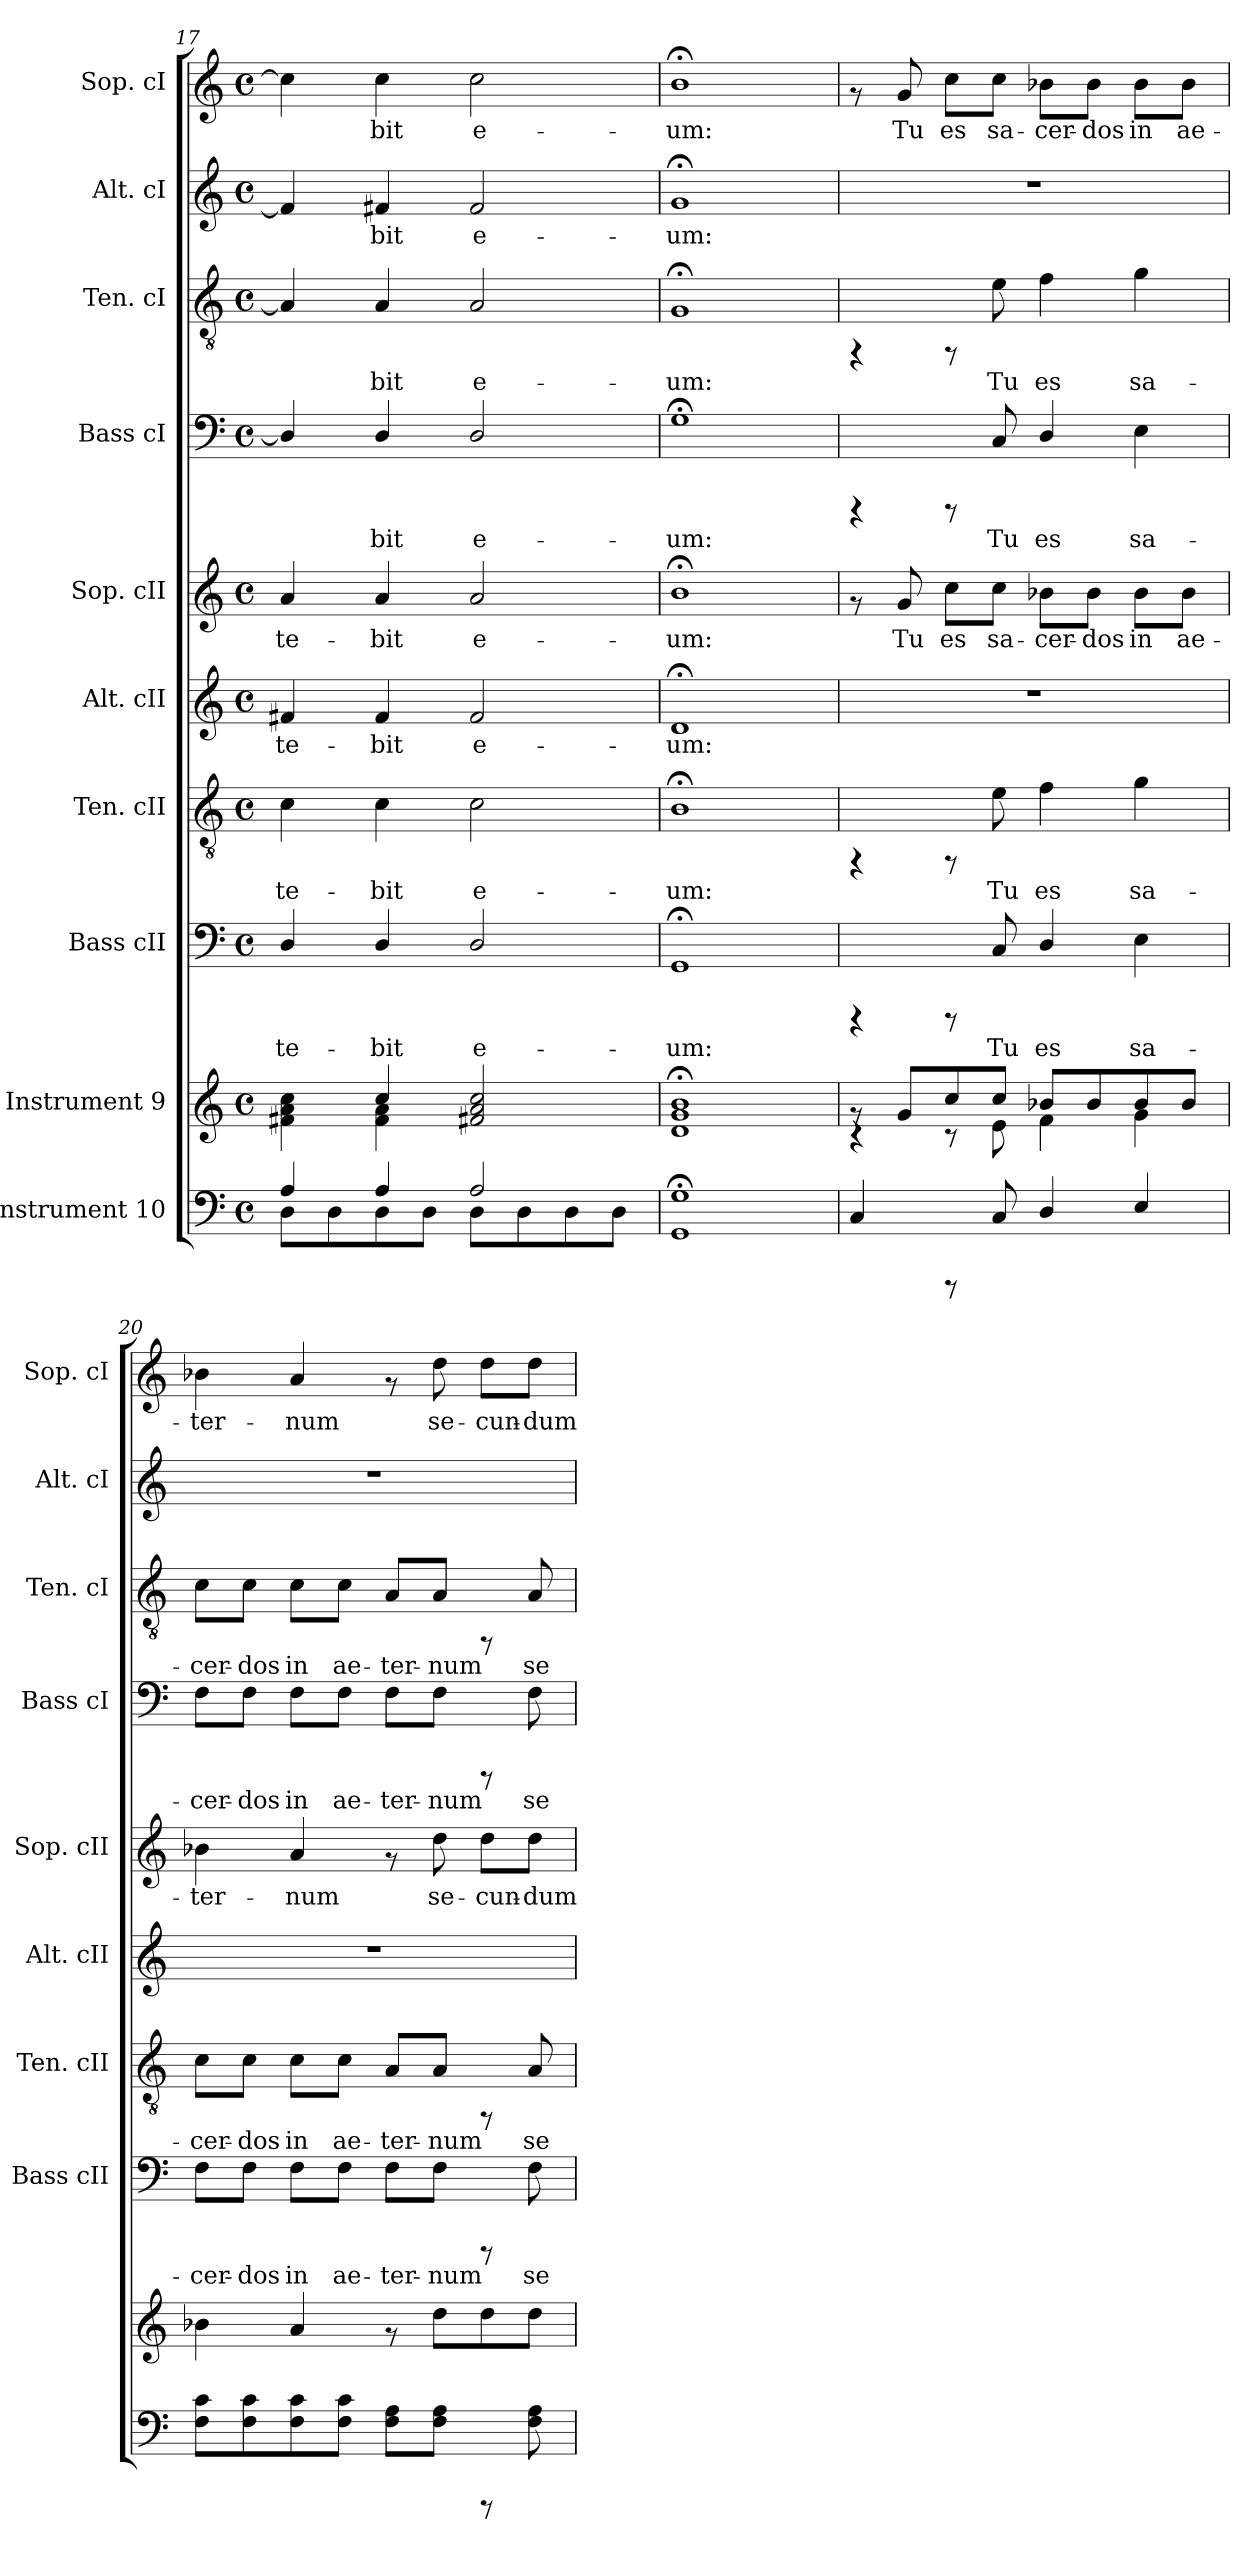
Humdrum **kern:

**kern	**kern	**kern	**text	**kern	**text	**kern	**text	**kern	**text	**kern	**text	**kern	**text	**kern	**text	**kern	**text
*part10	*part9	*part8	*part8	*part7	*part7	*part6	*part6	*part5	*part5	*part4	*part4	*part3	*part3	*part2	*part2	*part1	*part1
*staff10	*staff9	*staff8	*staff8	*staff7	*staff7	*staff6	*staff6	*staff5	*staff5	*staff4	*staff4	*staff3	*staff3	*staff2	*staff2	*staff1	*staff1
*I"Instrument 10	*I"Instrument 9	*I"Bass cII	*	*I"Ten. cII	*	*I"Alt. cII	*	*I"Sop. cII	*	*I"Bass cI	*	*I"Ten. cI	*	*I"Alt. cI	*	*I"Sop. cI	*
*	*	*I'Bass cII	*	*I'Ten. cII	*	*I'Alt. cII	*	*I'Sop. cII	*	*I'Bass cI	*	*I'Ten. cI	*	*I'Alt. cI	*	*I'Sop. cI	*
!!LO:PB:g=z
*clefF4	*clefG2	*clefF4	*	*clefGv2	*	*clefG2	*	*clefG2	*	*clefF4	*	*clefGv2	*	*clefG2	*	*clefG2	*
*k[]	*k[]	*k[]	*	*k[]	*	*k[]	*	*k[]	*	*k[]	*	*k[]	*	*k[]	*	*k[]	*
*C:	*C:	*C:	*	*C:	*	*C:	*	*C:	*	*C:	*	*C:	*	*C:	*	*C:	*
*M4/4	*M4/4	*M4/4	*	*M4/4	*	*M4/4	*	*M4/4	*	*M4/4	*	*M4/4	*	*M4/4	*	*M4/4	*
*met(c)	*met(c)	*met(c)	*	*met(c)	*	*met(c)	*	*met(c)	*	*met(c)	*	*met(c)	*	*met(c)	*	*met(c)	*
=17	=17	=17	=17	=17	=17	=17	=17	=17	=17	=17	=17	=17	=17	=17	=17	=17	=17
*^	*^	*	*	*	*	*	*	*	*	*	*	*	*	*	*	*	*
!	!	!	!	!	!LO:LY:b:cj	!	!LO:LY:b:cj	!	!LO:LY:b:cj	!	!LO:LY:b:cj	!	!LO:LY:b:cj	!	!LO:LY:b:cj	!	!LO:LY:b:cj	!	!LO:LY:b:cj
4A/	8D\L	4ryy	4cc\ 4a\ 4f#X\	4D/	-te-	4c\	-te-	4f#X/	-te-	4a/	-te-	4D/]	--	4A/]	--	4f#/]	--	4cc\]	--
.	8D\	.	.	.	.	.	.	.	.	.	.	.	.	.	.	.	.	.	.
!	!	!	!	!	!LO:LY:b:cj	!	!LO:LY:b:cj	!	!LO:LY:b:cj	!	!LO:LY:b:cj	!	!LO:LY:b:cj	!	!LO:LY:b:cj	!	!LO:LY:b:cj	!	!LO:LY:b:cj
4A/	8D\	4cc/	4a\ 4f#\	4D/	-bit	4c\	-bit	4f#/	-bit	4a/	-bit	4D/	-bit	4A/	-bit	4f#X/	-bit	4cc\	-bit
.	8D\J	.	.	.	.	.	.	.	.	.	.	.	.	.	.	.	.	.	.
!	!	!	!	!	!LO:LY:b:cj	!	!LO:LY:b:cj	!	!LO:LY:b:cj	!	!LO:LY:b:cj	!	!LO:LY:b:cj	!	!LO:LY:b:cj	!	!LO:LY:b:cj	!	!LO:LY:b:cj
2A/	8D\L	2cc/ 2a/ 2f#X/	2ryy	2D/	e-	2c\	e-	2f#/	e-	2a/	e-	2D/	e-	2A/	e-	2f#/	e-	2cc\	e-
.	8D\	.	.	.	.	.	.	.	.	.	.	.	.	.	.	.	.	.	.
.	8D\	.	.	.	.	.	.	.	.	.	.	.	.	.	.	.	.	.	.
.	8D\J	.	.	.	.	.	.	.	.	.	.	.	.	.	.	.	.	.	.
*	*	*v	*v	*	*	*	*	*	*	*	*	*	*	*	*	*	*	*	*
=18	=18	=18	=18	=18	=18	=18	=18	=18	=18	=18	=18	=18	=18	=18	=18	=18	=18	=18
!	!	!	!	!LO:LY:b:cj	!	!LO:LY:b:cj	!	!LO:LY:b:cj	!	!LO:LY:b:cj	!	!LO:LY:b:cj	!	!LO:LY:b:cj	!	!LO:LY:b:cj	!	!LO:LY:b:cj
*v	*v	*	*	*	*	*	*	*	*	*	*	*	*	*	*	*	*	*
1G;< 1GG;<	1b;< 1g;< 1d;<	1GG;<	-um:	1B;<	-um:	1d;<	-um:	1b;<	-um:	1G;<	-um:	1G;<	-um:	1g;<	-um:	1b;<	-um:
=19	=19	=19	=19	=19	=19	=19	=19	=19	=19	=19	=19	=19	=19	=19	=19	=19	=19
*	*^	*	*	*	*	*	*	*	*	*	*	*	*	*	*	*	*
4C/	8rf	4rB	4rCCC	.	4rFF	.	1r	.	8rf	.	4rCCC	.	4rFF	.	1r	.	8rf	.
!	!	!	!	!	!	!	!	!	!	!LO:LY:b:cj	!	!	!	!	!	!	!	!LO:LY:b:cj
.	8g/L	.	.	.	.	.	.	.	8g/	Tu	.	.	.	.	.	.	8g/	Tu
!	!	!	!	!	!	!	!	!	!	!LO:LY:b:cj	!	!	!	!	!	!	!	!LO:LY:b:cj
8rCCC	8cc/	8rB	8rCCC	.	8rFF	.	.	.	8cc\L	es	8rCCC	.	8rFF	.	.	.	8cc\L	es
!	!	!	!	!LO:LY:b:cj	!	!LO:LY:b:cj	!	!	!	!LO:LY:b:cj	!	!LO:LY:b:cj	!	!LO:LY:b:cj	!	!	!	!LO:LY:b:cj
8C/	8cc/J	8e\	8C/	Tu	8e\	Tu	.	.	8cc\J	sa-	8C/	Tu	8e\	Tu	.	.	8cc\J	sa-
!	!	!	!	!LO:LY:b:cj	!	!LO:LY:b:cj	!	!	!	!LO:LY:b:cj	!	!LO:LY:b:cj	!	!LO:LY:b:cj	!	!	!	!LO:LY:b:cj
4D/	8b-X/L	4f\	4D/	es	4f\	es	.	.	8b-X\L	-cer-	4D/	es	4f\	es	.	.	8b-X\L	-cer-
!	!	!	!	!	!	!	!	!	!	!LO:LY:b:cj	!	!	!	!	!	!	!	!LO:LY:b:cj
.	8b-/	.	.	.	.	.	.	.	8b-\J	-dos	.	.	.	.	.	.	8b-\J	-dos
!	!	!	!	!LO:LY:b:cj	!	!LO:LY:b:cj	!	!	!	!LO:LY:b:cj	!	!LO:LY:b:cj	!	!LO:LY:b:cj	!	!	!	!LO:LY:b:cj
4E/	8b-/	4g\	4E\	sa-	4g\	sa-	.	.	8b-\L	in	4E\	sa-	4g\	sa-	.	.	8b-\L	in
!	!	!	!	!	!	!	!	!	!	!LO:LY:b:cj	!	!	!	!	!	!	!	!LO:LY:b:cj
.	8b-/J	.	.	.	.	.	.	.	8b-\J	ae-	.	.	.	.	.	.	8b-\J	ae-
*	*v	*v	*	*	*	*	*	*	*	*	*	*	*	*	*	*	*	*
=20	=20	=20	=20	=20	=20	=20	=20	=20	=20	=20	=20	=20	=20	=20	=20	=20	=20
!	!	!	!LO:LY:b:cj	!	!LO:LY:b:cj	!	!	!	!LO:LY:b:cj	!	!LO:LY:b:cj	!	!LO:LY:b:cj	!	!	!	!LO:LY:b:cj
8c\ 8F\L	4b-X\	8F\L	-cer-	8c\L	-cer-	1r	.	4b-X\	-ter-	8F\L	-cer-	8c\L	-cer-	1r	.	4b-X\	-ter-
!	!	!	!LO:LY:b:cj	!	!LO:LY:b:cj	!	!	!	!	!	!LO:LY:b:cj	!	!LO:LY:b:cj	!	!	!	!
8c\ 8F\	.	8F\J	-dos	8c\J	-dos	.	.	.	.	8F\J	-dos	8c\J	-dos	.	.	.	.
!	!	!	!LO:LY:b:cj	!	!LO:LY:b:cj	!	!	!	!LO:LY:b:cj	!	!LO:LY:b:cj	!	!LO:LY:b:cj	!	!	!	!LO:LY:b:cj
8c\ 8F\	4a/	8F\L	in	8c\L	in	.	.	4a/	-num	8F\L	in	8c\L	in	.	.	4a/	-num
!	!	!	!LO:LY:b:cj	!	!LO:LY:b:cj	!	!	!	!	!	!LO:LY:b:cj	!	!LO:LY:b:cj	!	!	!	!
8c\ 8F\J	.	8F\J	ae-	8c\J	ae-	.	.	.	.	8F\J	ae-	8c\J	ae-	.	.	.	.
!	!	!	!LO:LY:b:cj	!	!LO:LY:b:cj	!	!	!	!	!	!LO:LY:b:cj	!	!LO:LY:b:cj	!	!	!	!
8A\ 8F\L	8rf	8F\L	-ter-	8A/L	-ter-	.	.	8rf	.	8F\L	-ter-	8A/L	-ter-	.	.	8rf	.
!	!	!	!LO:LY:b:cj	!	!LO:LY:b:cj	!	!	!	!LO:LY:b:cj	!	!LO:LY:b:cj	!	!LO:LY:b:cj	!	!	!	!LO:LY:b:cj
8A\ 8F\J	8dd\L	8F\J	-num	8A/J	-num	.	.	8dd\	se-	8F\J	-num	8A/J	-num	.	.	8dd\	se-
!	!	!	!	!	!	!	!	!	!LO:LY:b:cj	!	!	!	!	!	!	!	!LO:LY:b:cj
8rCCC	8dd\	8rCCC	.	8rFF	.	.	.	8dd\L	-cun-	8rCCC	.	8rFF	.	.	.	8dd\L	-cun-
!	!	!	!LO:LY:b:cj	!	!LO:LY:b:cj	!	!	!	!LO:LY:b:cj	!	!LO:LY:b:cj	!	!LO:LY:b:cj	!	!	!	!LO:LY:b:cj
8A\ 8F\	8dd\J	8F\	se	8A/	se	.	.	8dd\J	-dum	8F\	se-	8A/	se-	.	.	8dd\J	-dum
=	=	=	=	=	=	=	=	=	=	=	=	=	=	=	=	=	=
*-	*-	*-	*-	*-	*-	*-	*-	*-	*-	*-	*-	*-	*-	*-	*-	*-	*-
